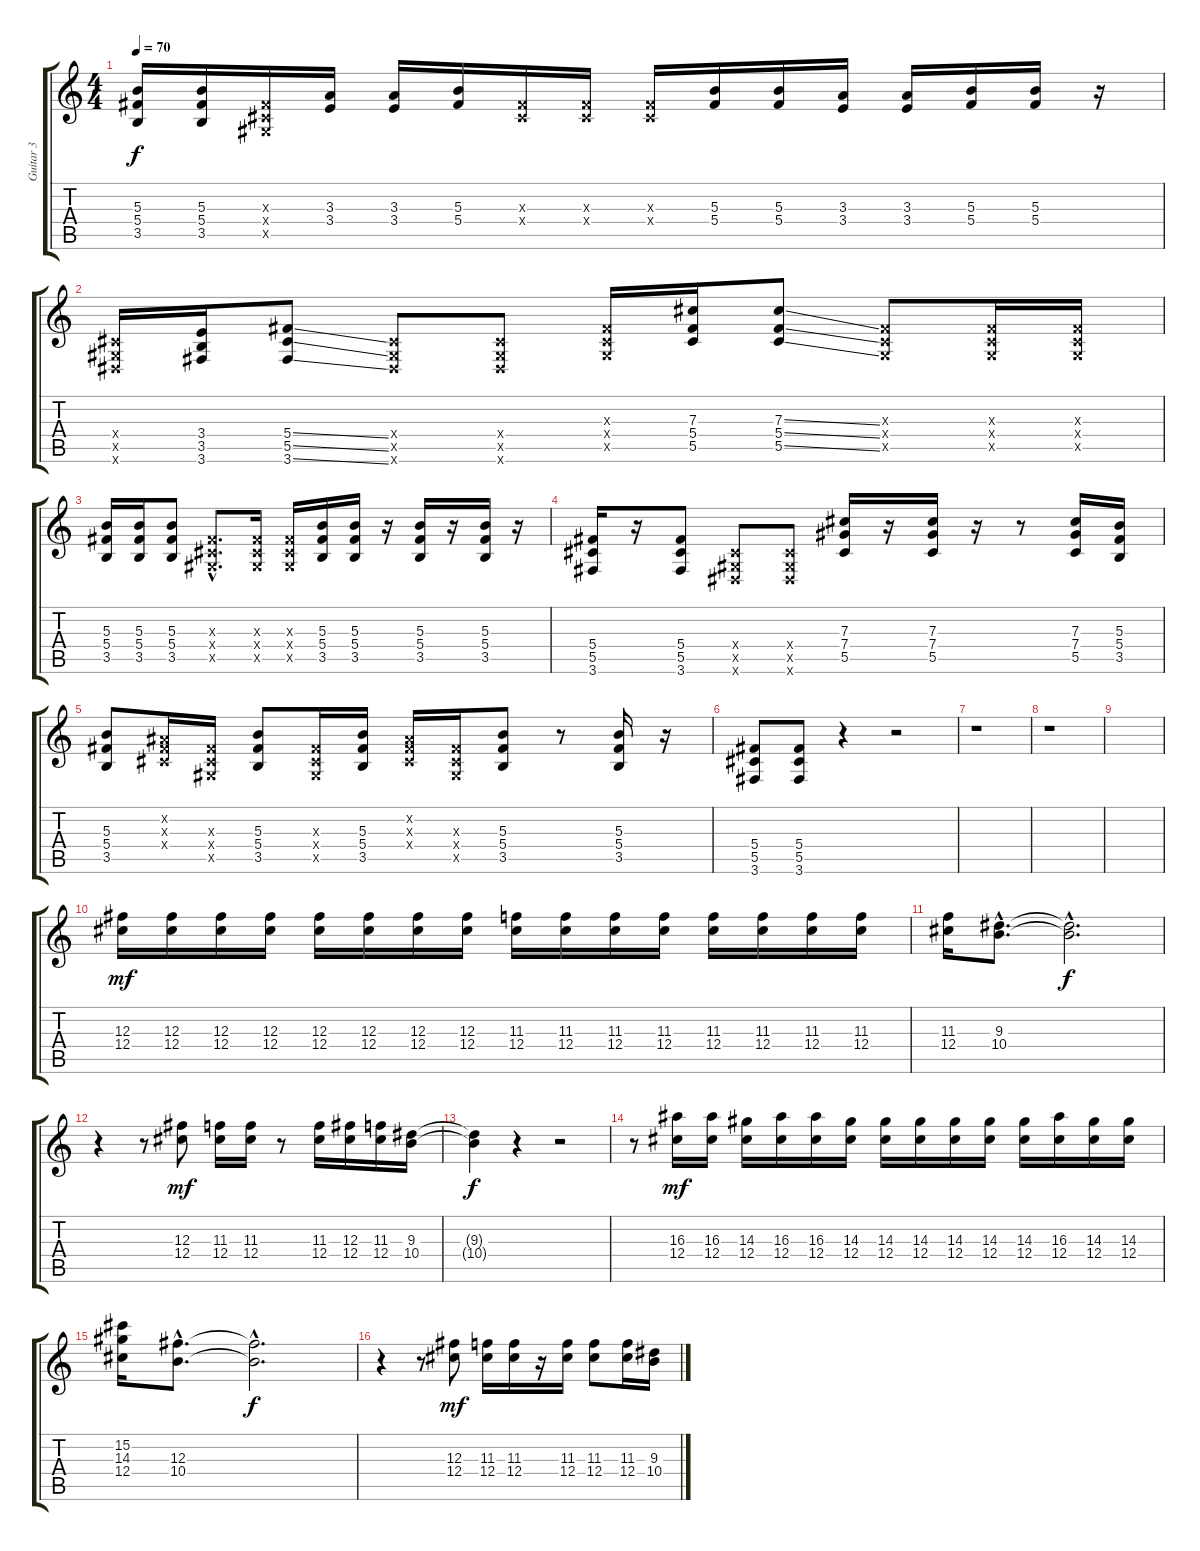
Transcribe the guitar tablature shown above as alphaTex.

\track ("Guitar 3" "Guitar 3") {instrument overdrivenguitar}
\staff {score tabs}
\tuning (Eb4 Bb3 Gb3 Db3 Ab2 Eb2) {hide}
\ts (4 4)
\tempo 70
\clef g2
\ks c
(5.3 5.4 3.5).16{dy f} (5.3 5.4 3.5).16 (0.3{x} 0.4{x} 0.5{x}).16 (3.3 3.4).16 (3.3 3.4).16 (5.3 5.4).16 (0.3{x} 0.4{x}).16 (0.3{x} 0.4{x}).16 (0.3{x} 0.4{x}).16 (5.3 5.4).16 (5.3 5.4).16 (3.3 3.4).16 (3.3 3.4).16 (5.3 5.4).16 (5.3 5.4).16 r.16 |
(0.4{x} 0.5{x} 0.6{x}).16 (3.4 3.5 3.6).16 (5.4{ss} 5.5{ss} 3.6{ss}).8 (0.4{x} 0.5{x} 0.6{x}).8 (0.4{x} 0.5{x} 0.6{x}).8 (0.3{x} 0.4{x} 0.5{x}).16 (7.3 5.4 5.5).16 (7.3{ss} 5.4{ss} 5.5{ss}).8 (0.3{x} 0.4{x} 0.5{x}).8 (0.3{x} 0.4{x} 0.5{x}).16 (0.3{x} 0.4{x} 0.5{x}).16 |
(5.3 5.4 3.5).16 (5.3 5.4 3.5).16 (5.3 5.4 3.5).8 (0.3{hac x} 0.4{hac x} 0.5{hac x}).8{d} (0.3{x} 0.4{x} 0.5{x}).16 (0.3{x} 0.4{x} 0.5{x}).16 (5.3 5.4 3.5).16 (5.3 5.4 3.5).16 r.16 (5.3 5.4 3.5).16 r.16 (5.3 5.4 3.5).16 r.16 |
(5.4 5.5 3.6).16 r.16 (5.4 5.5 3.6).8 (0.4{x} 0.5{x} 0.6{x}).8 (0.4{x} 0.5{x} 0.6{x}).8 (7.3 7.4 5.5).16 r.16 (7.3 7.4 5.5).16 r.16 r.8 (7.3 7.4 5.5).16 (5.3 5.4 3.5).16 |
(5.3 5.4 3.5).8 (0.2{x} 0.3{x} 0.4{x}).16 (0.3{x} 0.4{x} 0.5{x}).16 (5.3 5.4 3.5).8 (0.3{x} 0.4{x} 0.5{x}).16 (5.3 5.4 3.5).16 (0.2{x} 0.3{x} 0.4{x}).16 (0.3{x} 0.4{x} 0.5{x}).16 (5.3 5.4 3.5).8 r.8 (5.3 5.4 3.5).16 r.16 |
(5.4 5.5 3.6).8 (5.4 5.5 3.6).8 r.4 r.2 |
r.1 |
r.1 |
|
(12.3 12.4).16{dy mf volume 13 instrument distortionguitar} (12.3 12.4).16 (12.3 12.4).16 (12.3 12.4).16 (12.3 12.4).16 (12.3 12.4).16 (12.3 12.4).16 (12.3 12.4).16 (11.3 12.4).16 (11.3 12.4).16 (11.3 12.4).16 (11.3 12.4).16 (11.3 12.4).16 (11.3 12.4).16 (11.3 12.4).16 (11.3 12.4).16 |
(11.3 12.4).16 (9.3{hac} 10.4{hac}).8{d volume 7} (9.3{hac t} 10.4{hac t}).2{d dy f} |
r.4 r.8 (12.3 12.4).8{dy mf volume 13} (11.3 12.4).16 (11.3 12.4).16 r.8 (11.3 12.4).16 (12.3 12.4).16 (11.3 12.4).16 (9.3 10.4).16 |
(9.3{t} 10.4{t}).4{dy f} r.4 r.2 |
r.8 (16.3 12.4).16{dy mf} (16.3 12.4).16 (14.3 12.4).16 (16.3 12.4).16 (16.3 12.4).16 (14.3 12.4).16 (14.3 12.4).16 (14.3 12.4).16 (14.3 12.4).16 (14.3 12.4).16 (14.3 12.4).16 (16.3 12.4).16 (14.3 12.4).16 (14.3 12.4).16 |
(15.2 14.3 12.4).16 (12.3{hac} 10.4{hac}).8{d volume 6} (12.3{hac t} 10.4{hac t}).2{d dy f} |
r.4 r.8 (12.3 12.4).8{dy mf volume 13} (11.3 12.4).16 (11.3 12.4).16 r.16 (11.3 12.4).16 (11.3 12.4).8 (11.3 12.4).16 (9.3 10.4).16
